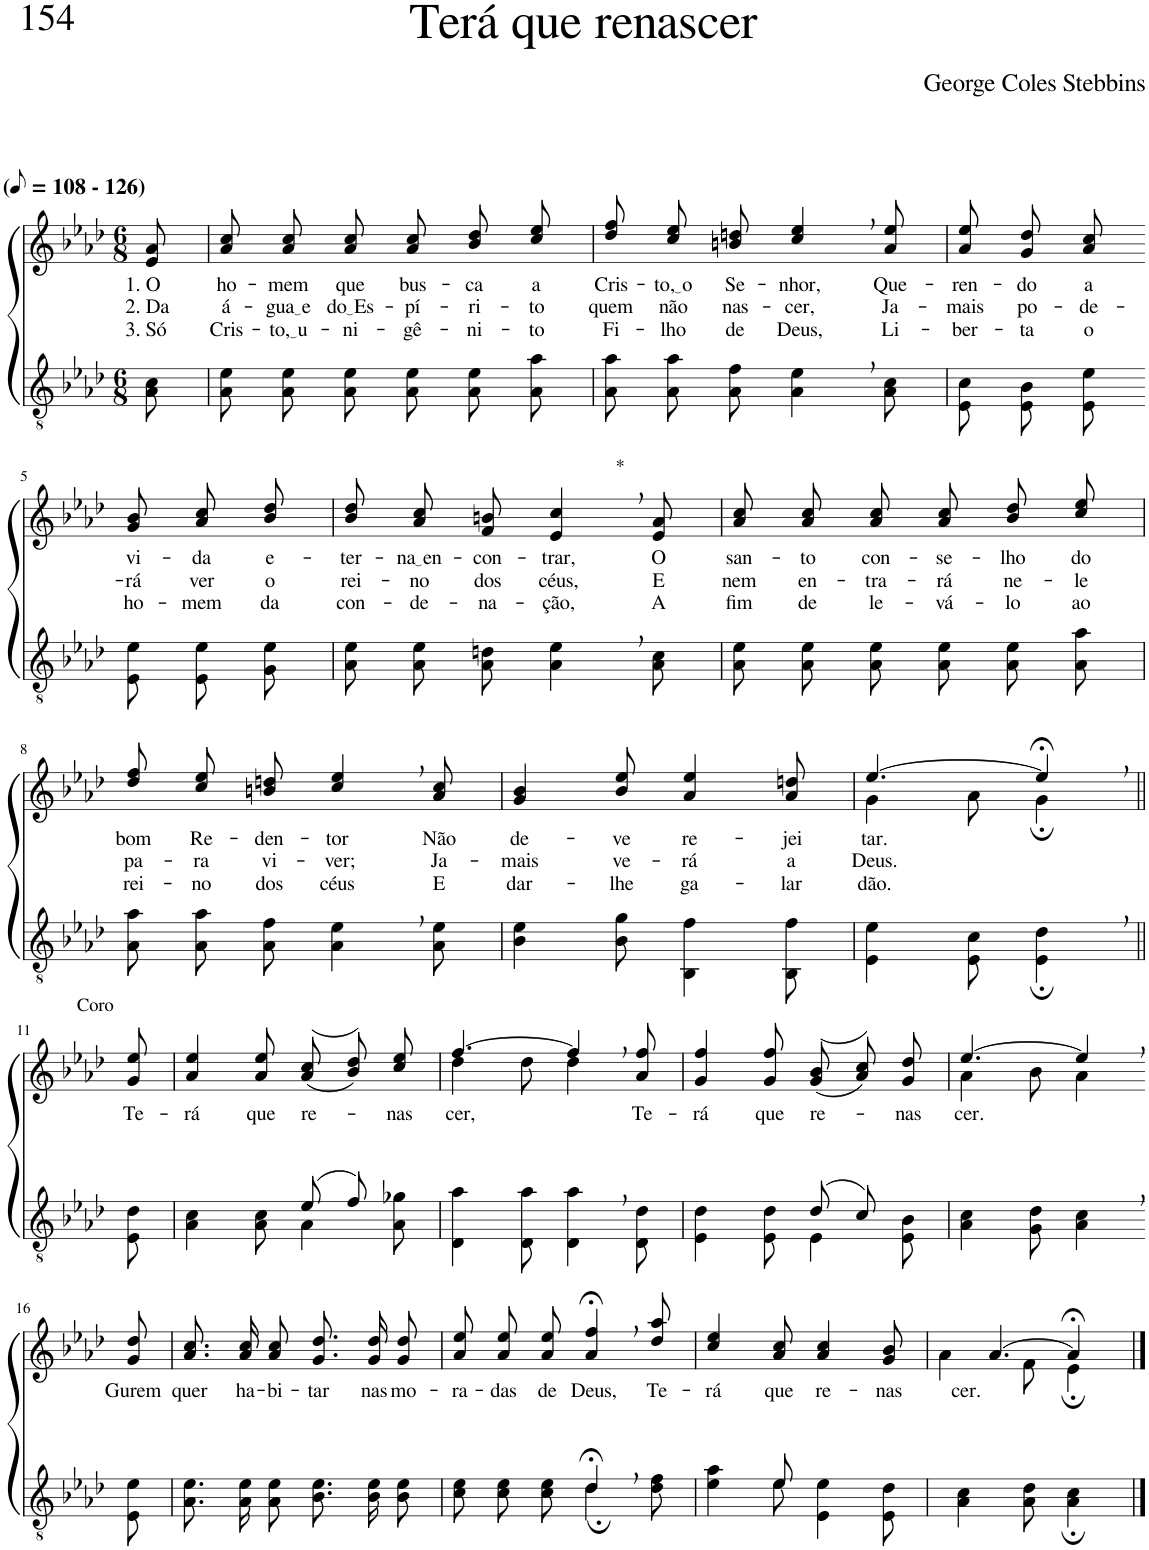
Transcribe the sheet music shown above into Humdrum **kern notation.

**kern	**kern	**text	**text	**text
*part2	*part1	*part1	*part1	*part1
*staff2	*staff1	*staff1	*staff1	*staff1
*I"Parte III e IV	*I"Parte I e II	*	*	*
*clefGv2	*clefG2	*	*	*
*Trd3c5	*Trd3c5	*	*	*
*k[b-e-a-d-]	*k[b-e-a-d-]	*	*	*
*M6/8	*M6/8	*	*	*
*MM54	*MM54	*	*	*
=1	=1	=1	=1	=1
!	!LO:TX:a:B:t=(	!	!	!
!	!LO:TX:a:B:t=- 126)	!	!	!
!	!	!LO:LY:b	!LO:LY:b	!LO:LY:b
8A-\ 8c\	8e-/ 8a-/	1. O	2. Da	3. Só
=2	=2	=2	=2	=2
!	!	!LO:LY:b	!LO:LY:b	!LO:LY:b
8A-\ 8e-\L	8a-\ 8cc\L	ho-	á-	Cris-
!	!	!LO:LY:b	!LO:LY:b	!LO:LY:b
8A-\ 8e-\	8a-\ 8cc\	-mem	gua e	to, u
!	!	!LO:LY:b	!LO:LY:b	!LO:LY:b
8A-\ 8e-\J	8a-\ 8cc\J	que	do Es	-ni-
!	!	!LO:LY:b	!LO:LY:b	!LO:LY:b
8A-\ 8e-\L	8a-\ 8cc\L	bus-	-pí-	-gê-
!	!	!LO:LY:b	!LO:LY:b	!LO:LY:b
8A-\ 8e-\	8b-\ 8dd-\	-ca	-ri-	-ni-
!	!	!LO:LY:b	!LO:LY:b	!LO:LY:b
8A-\ 8a-\J	8cc\ 8ee-\J	a	-to	-to
=3	=3	=3	=3	=3
!	!	!LO:LY:b	!LO:LY:b	!LO:LY:b
8A-\ 8a-\L	8dd-\ 8ff\L	Cris-	quem	Fi-
!	!	!LO:LY:b	!LO:LY:b	!LO:LY:b
8A-\ 8a-\	8cc\ 8ee-\	to, o	não	-lho
!	!	!LO:LY:b	!LO:LY:b	!LO:LY:b
8A-\ 8f\J	8bn\ 8ddn\J	Se-	nas-	de
!	!	!LO:LY:b	!LO:LY:b	!LO:LY:b
4A-\, 4e-\,	4cc/, 4ee-/,	-nhor,	-cer,	Deus,
!	!	!LO:LY:b	!LO:LY:b	!LO:LY:b
8A-\ 8c\	8a-/ 8ee-/	-Que-	Ja-	Li-
=4	=4	=4	=4	=4
!	!	!LO:LY:b	!LO:LY:b	!LO:LY:b
8E-/ 8c/L	8a-\ 8ee-\L	-ren-	-mais	-ber-
!	!	!LO:LY:b	!LO:LY:b	!LO:LY:b
8E-/ 8B-/	8g\ 8dd-\	-do	po-	-ta
!	!	!LO:LY:b	!LO:LY:b	!LO:LY:b
8E-/ 8e-/J	8a-\ 8cc\J	a	-de-	o
!!LO:LB:g=z
=5-	=5-	=5-	=5-	=5-
!	!	!LO:LY:b	!LO:LY:b	!LO:LY:b
8E-/ 8e-/L	8g\ 8b-\L	vi-	-rá	ho-
!	!	!LO:LY:b	!LO:LY:b	!LO:LY:b
8E-/ 8e-/	8a-\ 8cc\	-da	ver	-mem
!	!	!LO:LY:b	!LO:LY:b	!LO:LY:b
8G/ 8e-/J	8b-\ 8dd-\J	e-	o	da
=6	=6	=6	=6	=6
!	!	!LO:LY:b	!LO:LY:b	!LO:LY:b
8A-\ 8e-\L	8b-\ 8dd-\L	-ter-	rei-	con-
!	!	!LO:LY:b	!LO:LY:b	!LO:LY:b
8A-\ 8e-\	8a-\ 8cc\	na en	-no	-de-
!	!	!LO:LY:b	!LO:LY:b	!LO:LY:b
8A-\ 8dn\J	8f\ 8bn\J	-con-	dos	-na-
!	!LO:TX:a:t=*	!	!	!
!	!	!LO:LY:b	!LO:LY:b	!LO:LY:b
4A-\, 4e-\,	4e-/, 4cc/,	-trar,	céus,	-ção,
!	!	!LO:LY:b	!LO:LY:b	!LO:LY:b
8A-\ 8c\	8e-/ 8a-/	O	E	A
=7	=7	=7	=7	=7
!	!	!LO:LY:b	!LO:LY:b	!LO:LY:b
8A-\ 8e-\L	8a-\ 8cc\L	san-	nem	fim
!	!	!LO:LY:b	!LO:LY:b	!LO:LY:b
8A-\ 8e-\	8a-\ 8cc\	-to	en-	de
!	!	!LO:LY:b	!LO:LY:b	!LO:LY:b
8A-\ 8e-\J	8a-\ 8cc\J	con-	-tra-	le-
!	!	!LO:LY:b	!LO:LY:b	!LO:LY:b
8A-\ 8e-\L	8a-\ 8cc\L	-se-	-rá	-vá-
!	!	!LO:LY:b	!LO:LY:b	!LO:LY:b
8A-\ 8e-\	8b-\ 8dd-\	-lho	ne-	-lo
!	!	!LO:LY:b	!LO:LY:b	!LO:LY:b
8A-\ 8a-\J	8cc\ 8ee-\J	do	-le	ao
!!LO:LB:g=z
=8	=8	=8	=8	=8
!	!	!LO:LY:b	!LO:LY:b	!LO:LY:b
8A-\ 8a-\L	8dd-\ 8ff\L	bom	pa-	rei-
!	!	!LO:LY:b	!LO:LY:b	!LO:LY:b
8A-\ 8a-\	8cc\ 8ee-\	Re-	-ra	-no
!	!	!LO:LY:b	!LO:LY:b	!LO:LY:b
8A-\ 8f\J	8bn\ 8ddn\J	-den-	vi-	dos
!	!	!LO:LY:b	!LO:LY:b	!LO:LY:b
4A-\, 4e-\,	4cc/, 4ee-/,	-tor	-ver;	céus
!	!	!LO:LY:b	!LO:LY:b	!LO:LY:b
8A-\ 8e-\	8a-/ 8cc/	Não	Ja-	E
=9	=9	=9	=9	=9
!	!	!LO:LY:b	!LO:LY:b	!LO:LY:b
4B-\ 4e-\	4g/ 4b-/	de-	-mais	dar-
!	!	!LO:LY:b	!LO:LY:b	!LO:LY:b
8B-\ 8g\	8b-/ 8ee-/	-ve	ve-	-lhe
!	!	!LO:LY:b	!LO:LY:b	!LO:LY:b
4BB-\ 4f\	4a-/ 4ee-/	re-	-rá	ga-
!	!	!LO:LY:b	!LO:LY:b	!LO:LY:b
8BB-\ 8f\	8a-/ 8ddn/	-jei-	a	-lar-
=10	=10	=10	=10	=10
*	*^	*	*	*
!	!	!	!LO:LY:b	!LO:LY:b	!LO:LY:b
4E-\ 4e-\	[4.ee-/	4g\	-tar.	Deus.	-dão.
8E-\ 8c\	.	8a-\	.	.	.
4E-\;, 4d-\;,	4ee-;<,/]	4g;\	.	.	.
!!LO:LB:g=z
=11||	=11||	=11||	=11||	=11||	=11||
!	!LO:TX:a:t=Coro	!	!	!	!
!	!	!	!LO:LY:b	!	!
*	*v	*v	*	*	*
8E-\ 8d-\	8g/ 8ee-/	Te-	.	.
=12	=12	=12	=12	=12
*^	*	*	*	*
!	!	!	!LO:LY:b	!	!
4.ryy	4A-\ 4c\	4a-/ 4ee-/	-rá	.	.
!	!	!	!LO:LY:b	!	!
.	8A-\ 8c\	8a-/ 8ee-/	que	.	.
!	!	!	!LO:LY:b	!	!
(8e-/L	4A-\	((8a-\ 8cc\L	re-	.	.
8f/J)	.	8b-\ 8dd-\))	.	.	.
!	!	!	!LO:LY:b	!	!
8ryy	8A-\ 8g-X\	8cc\ 8ee-\J	-nas-	.	.
=13	=13	=13	=13	=13	=13
*	*	*^	*	*	*
!	!	!	!	!LO:LY:b	!	!
*v	*v	*	*	*	*	*
4D-\ 4a-\	[4.ff/	4dd-\	-cer,	.	.
8D-\ 8a-\	.	8dd-\	.	.	.
4D-\, 4a-\,	4ff,/]	4dd-\	.	.	.
!	!	!	!LO:LY:b	!	!
8D-\ 8d-\	8a-/ 8ff/	8ryy	Te-	.	.
=14	=14	=14	=14	=14	=14
*^	*	*	*	*	*
!	!	!	!	!LO:LY:b	!	!
*	*	*v	*v	*	*	*
4.ryy	4E-\ 4d-\	4g/ 4ff/	-rá	.	.
!	!	!	!LO:LY:b	!	!
.	8E-\ 8d-\	8g/ 8ff/	que	.	.
!	!	!	!LO:LY:b	!	!
(8d-/L	4E-\	((8g\ 8b-\L	re-	.	.
8c/J)	.	8a-\ 8cc\))	.	.	.
!	!	!	!LO:LY:b	!	!
8ryy	8E-\ 8B-\	8g\ 8dd-\J	-nas-	.	.
=15	=15	=15	=15	=15	=15
*	*	*^	*	*	*
!	!	!	!	!LO:LY:b	!	!
*v	*v	*	*	*	*	*
4A-\ 4c\	[4.ee-/	4a-\	-cer.	.	.
8G\ 8d-\	.	8b-\	.	.	.
4A-\, 4c\,	4ee-,/]	4a-\	.	.	.
*	*v	*v	*	*	*
!!LO:LB:g=z
=16-	=16-	=16-	=16-	=16-
*k[b-e-a-d-]	*k[b-e-a-d-]	*	*	*
*	*^	*	*	*
!	!	!	!LO:LY:b	!	!
*	*v	*v	*	*	*
8E-\ 8e-\	8g/ 8dd-/	Gurem	.	.
=17	=17	=17	=17	=17
!	!	!LO:LY:b	!	!
8.A-\ 8.e-\L	8.a-\ 8.cc\L	quer	.	.
!	!	!LO:LY:b	!	!
16A-\ 16e-\K	16a-\ 16cc\K	ha-	.	.
!	!	!LO:LY:b	!	!
8A-\ 8e-\J	8a-\ 8cc\J	-bi-	.	.
!	!	!LO:LY:b	!	!
8.B-\ 8.e-\L	8.g\ 8.dd-\L	-tar	.	.
!	!	!LO:LY:b	!	!
16B-\ 16e-\K	16g\ 16dd-\K	nas	.	.
!	!	!LO:LY:b	!	!
8B-\ 8e-\J	8g\ 8dd-\J	mo-	.	.
=18	=18	=18	=18	=18
*^	*	*	*	*
!	!	!	!LO:LY:b	!	!
8c\ 8e-\L	4.ryy	8a-\ 8ee-\L	-ra-	.	.
!	!	!	!LO:LY:b	!	!
8c\ 8e-\	.	8a-\ 8ee-\	-das	.	.
!	!	!	!LO:LY:b	!	!
8c\ 8e-\J	.	8a-\ 8ee-\J	de	.	.
!	!	!	!LO:LY:b	!	!
4d-;<,\	4d-;/	4a-/;<, 4ff/;<,	Deus,	.	.
!	!	!	!LO:LY:b	!	!
8d-\ 8f\	8ryy	8dd-/ 8aa-/	Te-	.	.
=19	=19	=19	=19	=19	=19
!	!	!	!LO:LY:b	!	!
4ryy	4e-\ 4a-\	4cc/ 4ee-/	-rá	.	.
!	!	!	!LO:LY:b	!	!
8e-/	8e-\	8a-/ 8cc/	que	.	.
!	!	!	!LO:LY:b	!	!
4.ryy	4E-\ 4e-\	4a-/ 4cc/	re-	.	.
!	!	!	!LO:LY:b	!	!
.	8E-\ 8d-\	8g/ 8b-/	-nas-	.	.
=20	=20	=20	=20	=20	=20
*	*	*^	*	*	*
!	!	!	!	!LO:LY:b	!	!
*v	*v	*	*	*	*	*
4A-\ 4c\	[4.a-/	4a-\	-cer.	.	.
8A-\ 8d-\	.	8f\	.	.	.
4A-\; 4c\;	4a-;</]	4e-;\	.	.	.
*	*v	*v	*	*	*
==	==	==	==	==
*-	*-	*-	*-	*-
